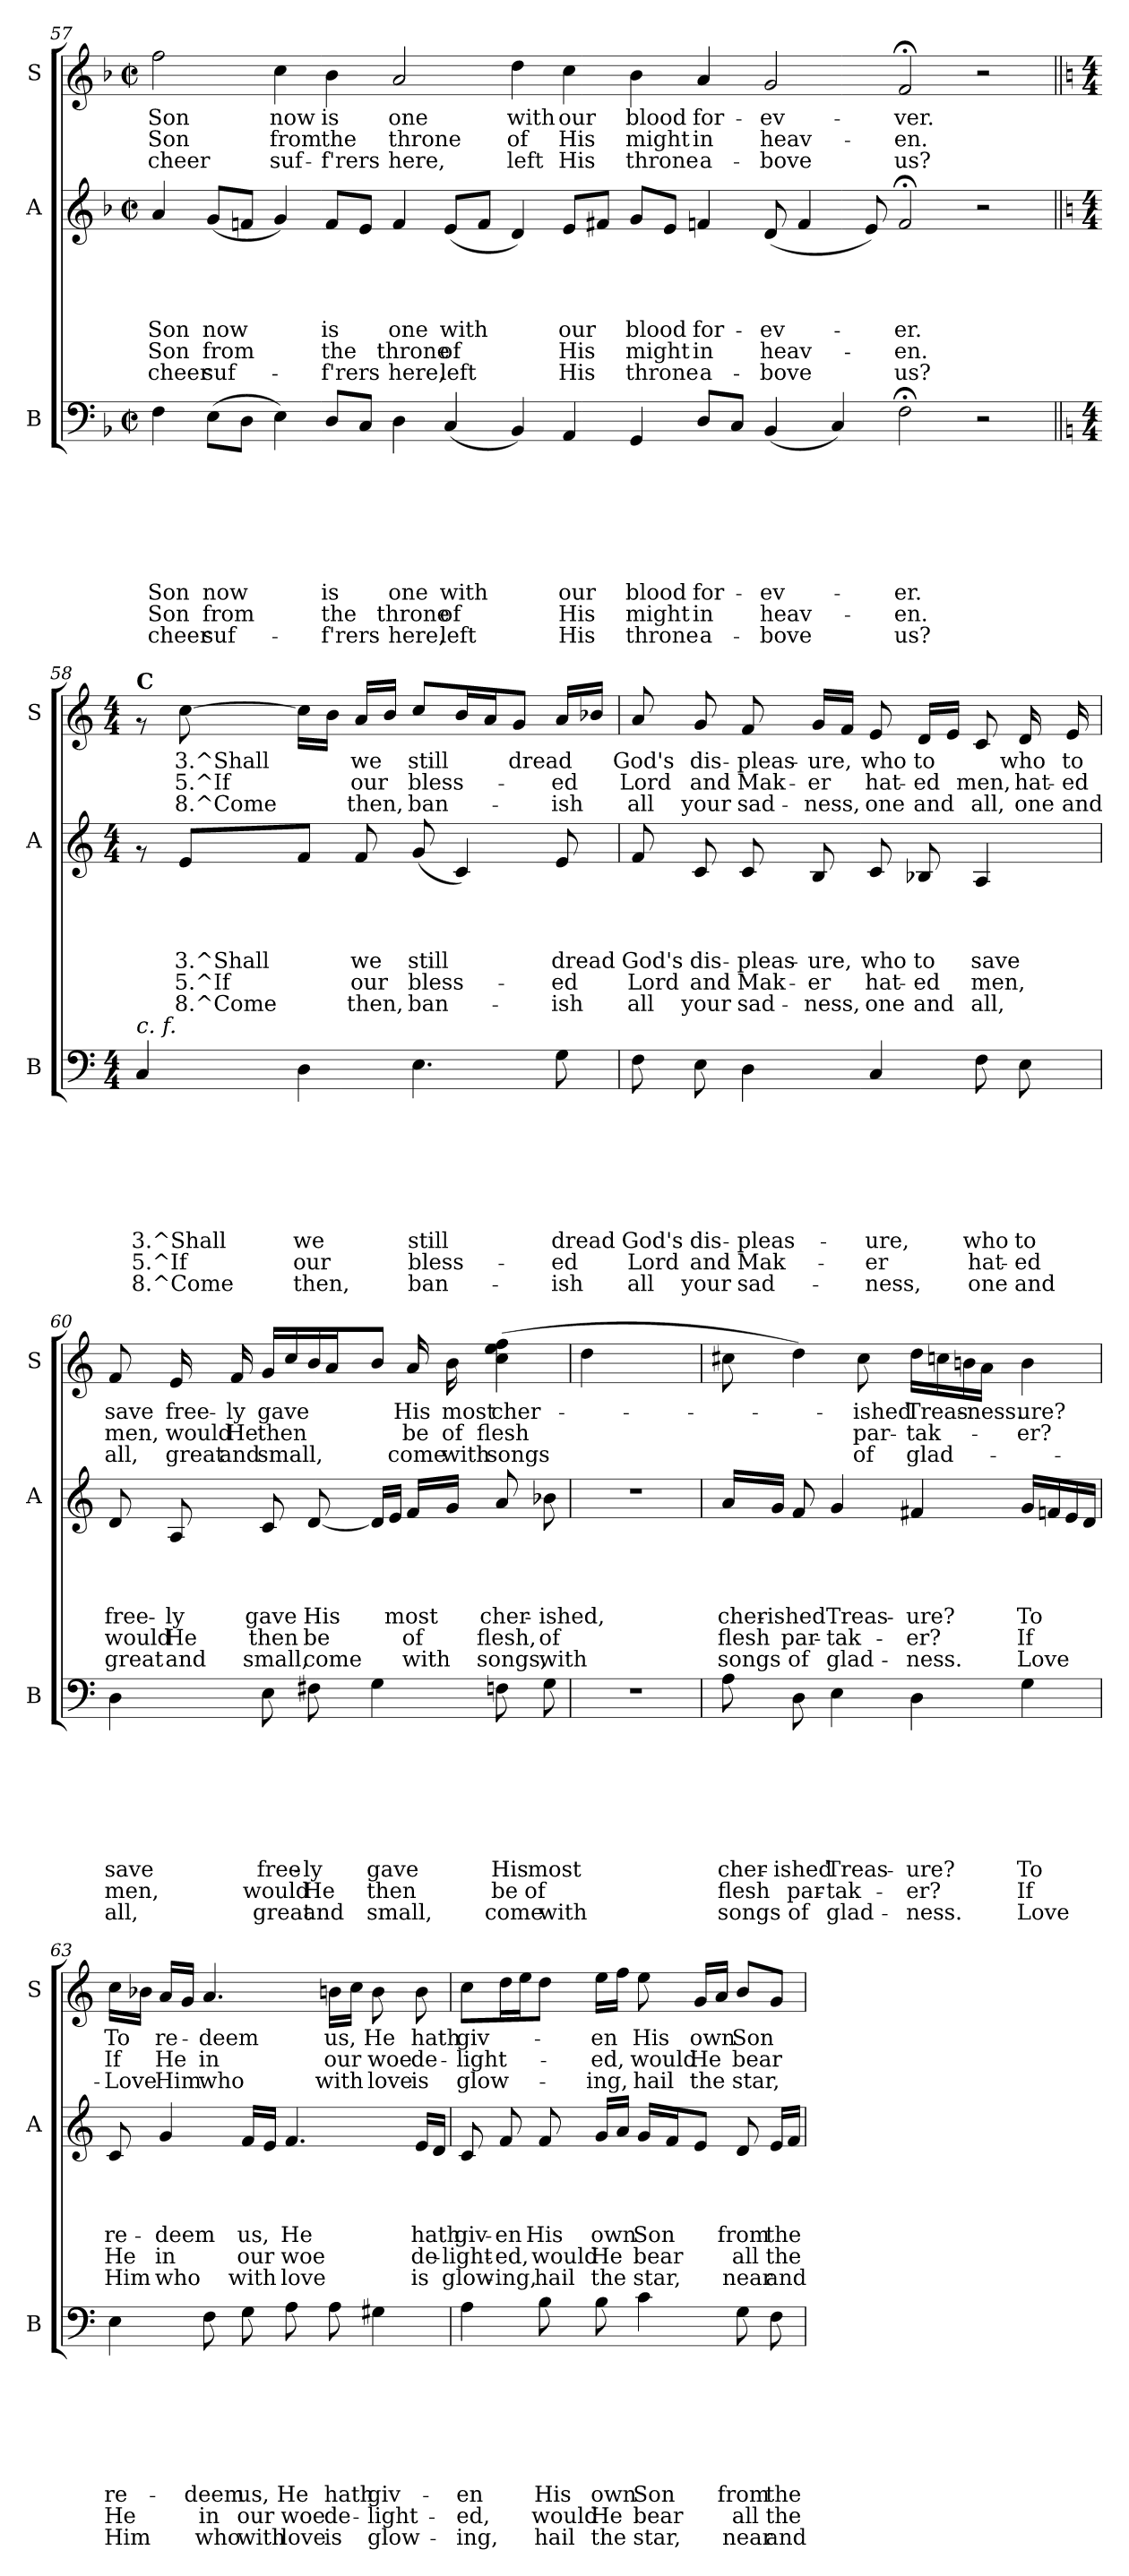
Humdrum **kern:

**kern	**text	**text	**text	**text	**text	**text	**text	**text	**text	**kern	**text	**text	**text	**text	**text	**text	**kern	**text	**text	**text
*part3	*part3	*part3	*part3	*part3	*part3	*part3	*part3	*part3	*part3	*part2	*part2	*part2	*part2	*part2	*part2	*part2	*part1	*part1	*part1	*part1
*staff3	*staff3	*staff3	*staff3	*staff3	*staff3	*staff3	*staff3	*staff3	*staff3	*staff2	*staff2	*staff2	*staff2	*staff2	*staff2	*staff2	*staff1	*staff1	*staff1	*staff1
*I"B	*	*	*	*	*	*	*	*	*	*I"A	*	*	*	*	*	*	*I"S	*	*	*
*I'B	*	*	*	*	*	*	*	*	*	*I'A	*	*	*	*	*	*	*I'S	*	*	*
!!LO:PB:g=z
*clefF4	*	*	*	*	*	*	*	*	*	*clefG2	*	*	*	*	*	*	*clefG2	*	*	*
*k[b-]	*	*	*	*	*	*	*	*	*	*k[b-]	*	*	*	*	*	*	*k[b-]	*	*	*
*F:	*	*	*	*	*	*	*	*	*	*F:	*	*	*	*	*	*	*F:	*	*	*
*M2/2	*	*	*	*	*	*	*	*	*	*M2/2	*	*	*	*	*	*	*M2/2	*	*	*
*met(c|)	*	*	*	*	*	*	*	*	*	*met(c|)	*	*	*	*	*	*	*met(c|)	*	*	*
=57	=57	=57	=57	=57	=57	=57	=57	=57	=57	=57	=57	=57	=57	=57	=57	=57	=57	=57	=57	=57
!	!	!	!	!	!	!	!LO:LY:b:rj	!LO:LY:b:rj	!LO:LY:b:rj	!	!	!	!	!LO:LY:b:rj	!LO:LY:b:rj	!LO:LY:b:rj	!	!LO:LY:b:rj	!LO:LY:b:rj	!LO:LY:b:rj
4F\	.	.	.	.	.	.	Son	Son	cheer	4a/	.	.	.	Son	Son	cheer	2ff\	Son	Son	cheer
!	!	!	!	!	!	!	!LO:LY:b:rj	!LO:LY:b:rj	!LO:LY:b:rj	!	!	!	!	!LO:LY:b:rj	!LO:LY:b:rj	!LO:LY:b:rj	!	!	!	!
(>8E\L	.	.	.	.	.	.	now	from	suf-	(<8g/L	.	.	.	now	from	suf-	.	.	.	.
8D\J	.	.	.	.	.	.	.	.	.	8fn/J	.	.	.	.	.	.	.	.	.	.
!	!	!	!	!	!	!	!	!	!	!	!	!	!	!	!	!	!	!LO:LY:b:rj	!LO:LY:b:rj	!LO:LY:b:rj
4E\)	.	.	.	.	.	.	.	.	.	4g/)	.	.	.	.	.	.	4cc\	now	from	suf-
!	!	!	!	!	!	!	!LO:LY:b:rj	!LO:LY:b:rj	!LO:LY:b:rj	!	!	!	!	!LO:LY:b:rj	!LO:LY:b:rj	!LO:LY:b:rj	!	!LO:LY:b:rj	!LO:LY:b:rj	!LO:LY:b:rj
8D/L	.	.	.	.	.	.	is	the	-f'rers	8f/L	.	.	.	is	the	-f'rers	4b-\	is	the	-f'rers
8C/J	.	.	.	.	.	.	.	.	.	8e/J	.	.	.	.	.	.	.	.	.	.
!	!	!	!	!	!	!	!LO:LY:b:rj	!LO:LY:b:rj	!LO:LY:b:rj	!	!	!	!	!LO:LY:b:rj	!LO:LY:b:rj	!LO:LY:b:rj	!	!LO:LY:b:rj	!LO:LY:b:rj	!LO:LY:b:rj
4D\	.	.	.	.	.	.	one	throne	here,	4f/	.	.	.	one	throne	here,	2a/	one	throne	here,
!	!	!	!	!	!	!	!LO:LY:b:rj	!LO:LY:b:rj	!LO:LY:b:rj	!	!	!	!	!LO:LY:b:rj	!LO:LY:b:rj	!LO:LY:b:rj	!	!	!	!
(<4C/	.	.	.	.	.	.	with	of	left	(<8e/L	.	.	.	with	of	left	.	.	.	.
.	.	.	.	.	.	.	.	.	.	8f/J	.	.	.	.	.	.	.	.	.	.
!	!	!	!	!	!	!	!	!	!	!	!	!	!	!	!	!	!	!LO:LY:b:rj	!LO:LY:b:rj	!LO:LY:b:rj
4BB-/)	.	.	.	.	.	.	.	.	.	4d/)	.	.	.	.	.	.	4dd\	with	of	left
!	!	!	!	!	!	!	!LO:LY:b:rj	!LO:LY:b:rj	!LO:LY:b:rj	!	!	!	!	!LO:LY:b:rj	!LO:LY:b:rj	!LO:LY:b:rj	!	!LO:LY:b:rj	!LO:LY:b:rj	!LO:LY:b:rj
4AA/	.	.	.	.	.	.	our	His	His	8e/L	.	.	.	our	His	His	4cc\	our	His	His
.	.	.	.	.	.	.	.	.	.	8f#X/J	.	.	.	.	.	.	.	.	.	.
!	!	!	!	!	!	!	!LO:LY:b:rj	!LO:LY:b:rj	!LO:LY:b:rj	!	!	!	!	!LO:LY:b:rj	!LO:LY:b:rj	!LO:LY:b:rj	!	!LO:LY:b:rj	!LO:LY:b:rj	!LO:LY:b:rj
4GG/	.	.	.	.	.	.	blood	might	throne	8g/L	.	.	.	blood	might	throne	4b-\	blood	might	throne
.	.	.	.	.	.	.	.	.	.	8e/J	.	.	.	.	.	.	.	.	.	.
!	!	!	!	!	!	!	!LO:LY:b:rj	!LO:LY:b:rj	!LO:LY:b:rj	!	!	!	!	!LO:LY:b:rj	!LO:LY:b:rj	!LO:LY:b:rj	!	!LO:LY:b:rj	!LO:LY:b:rj	!LO:LY:b:rj
8D/L	.	.	.	.	.	.	for-	in	a-	4fn/	.	.	.	for-	in	a-	4a/	for-	in	a-
8C/J	.	.	.	.	.	.	.	.	.	.	.	.	.	.	.	.	.	.	.	.
!	!	!	!	!	!	!	!LO:LY:b:rj	!LO:LY:b:rj	!LO:LY:b:rj	!	!	!	!	!LO:LY:b:rj	!LO:LY:b:rj	!LO:LY:b:rj	!	!LO:LY:b:rj	!LO:LY:b:rj	!LO:LY:b:rj
(<4BB-/	.	.	.	.	.	.	-ev-	heav-	-bove	(<8d/	.	.	.	-ev-	heav-	-bove	2g/	-ev-	heav-	-bove
.	.	.	.	.	.	.	.	.	.	4f/	.	.	.	.	.	.	.	.	.	.
4C/)	.	.	.	.	.	.	.	.	.	.	.	.	.	.	.	.	.	.	.	.
.	.	.	.	.	.	.	.	.	.	8e/)	.	.	.	.	.	.	.	.	.	.
!	!	!	!	!	!	!	!LO:LY:b:rj	!LO:LY:b:rj	!LO:LY:b:rj	!	!	!	!	!LO:LY:b:rj	!LO:LY:b:rj	!LO:LY:b:rj	!	!LO:LY:b:rj	!LO:LY:b:rj	!LO:LY:b:rj
2F;<\	.	.	.	.	.	.	-er.	-en.	us?	2f;</	.	.	.	-er.	-en.	us?	2f;</	-ver.	-en.	us?
2r	.	.	.	.	.	.	.	.	.	2r	.	.	.	.	.	.	2r	.	.	.
!!LO:LB:g=z
=58||	=58||	=58||	=58||	=58||	=58||	=58||	=58||	=58||	=58||	=58||	=58||	=58||	=58||	=58||	=58||	=58||	=58||	=58||	=58||	=58||
*k[]	*	*	*	*	*	*	*	*	*	*k[]	*	*	*	*	*	*	*k[]	*	*	*
*C:	*	*	*	*	*	*	*	*	*	*C:	*	*	*	*	*	*	*C:	*	*	*
*M4/4	*	*	*	*	*	*	*	*	*	*M4/4	*	*	*	*	*	*	*M4/4	*	*	*
!	!	!	!	!	!	!	!	!	!	!	!	!	!	!	!	!	!LO:TX:a:B:t=C	!	!	!
!LO:TX:a:i:t=c. f.	!	!	!	!	!	!	!	!	!	!	!	!	!	!	!	!	!	!	!	!
!	!	!	!	!	!	!	!LO:LY:b:rj	!LO:LY:b:rj	!LO:LY:b:rj	!	!	!	!	!	!	!	!	!	!	!
4C/	.	.	.	.	.	.	3.^Shall	5.^If	8.^Come	8rf	.	.	.	.	.	.	8rf	.	.	.
!	!	!	!	!	!	!	!	!	!	!	!	!	!	!LO:LY:b:rj	!LO:LY:b:rj	!LO:LY:b:rj	!	!LO:LY:b:rj	!LO:LY:b:rj	!LO:LY:b:rj
.	.	.	.	.	.	.	.	.	.	8e/L	.	.	.	3.^Shall	5.^If	8.^Come	[>8cc\	3.^Shall	5.^If	8.^Come
!	!	!	!	!	!	!	!LO:LY:b:rj	!LO:LY:b:rj	!LO:LY:b:rj	!	!	!	!	!	!	!	!	!	!	!
4D\	.	.	.	.	.	.	we	our	then,	8f/J	.	.	.	.	.	.	16cc\LL]	.	.	.
.	.	.	.	.	.	.	.	.	.	.	.	.	.	.	.	.	16b\JJ	.	.	.
!	!	!	!	!	!	!	!	!	!	!	!	!	!	!LO:LY:b:rj	!LO:LY:b:rj	!LO:LY:b:rj	!	!LO:LY:b:rj	!LO:LY:b:rj	!LO:LY:b:rj
.	.	.	.	.	.	.	.	.	.	8f/	.	.	.	we	our	then,	16a/LL	we	our	then,
.	.	.	.	.	.	.	.	.	.	.	.	.	.	.	.	.	16b/JJ	.	.	.
!	!	!	!	!	!	!	!LO:LY:b:rj	!LO:LY:b:rj	!LO:LY:b:rj	!	!	!	!	!LO:LY:b:rj	!LO:LY:b:rj	!LO:LY:b:rj	!	!LO:LY:b:rj	!LO:LY:b:rj	!LO:LY:b:rj
4.E\	.	.	.	.	.	.	still	bless-	ban-	(<8g/	.	.	.	still	bless-	ban-	8cc/L	still	bless-	ban-
.	.	.	.	.	.	.	.	.	.	4c/)	.	.	.	.	.	.	16b/L	.	.	.
.	.	.	.	.	.	.	.	.	.	.	.	.	.	.	.	.	16a/J	.	.	.
!	!	!	!	!	!	!	!	!	!	!	!	!	!	!	!	!	!	!LO:LY:b:rj	!	!
.	.	.	.	.	.	.	.	.	.	.	.	.	.	.	.	.	8g/J	dread	.	.
!	!	!	!	!	!	!	!LO:LY:b:rj	!LO:LY:b:rj	!LO:LY:b:rj	!	!	!	!	!LO:LY:b:rj	!LO:LY:b:rj	!LO:LY:b:rj	!	!	!LO:LY:b:rj	!LO:LY:b:rj
8G\	.	.	.	.	.	.	dread	-ed	-ish	8e/	.	.	.	dread	-ed	-ish	16a/LL	.	-ed	-ish
.	.	.	.	.	.	.	.	.	.	.	.	.	.	.	.	.	16b-X/JJ	.	.	.
=59	=59	=59	=59	=59	=59	=59	=59	=59	=59	=59	=59	=59	=59	=59	=59	=59	=59	=59	=59	=59
!	!	!	!	!	!	!	!LO:LY:b:rj	!LO:LY:b:rj	!LO:LY:b:rj	!	!	!	!	!LO:LY:b:rj	!LO:LY:b:rj	!LO:LY:b:rj	!	!LO:LY:b:rj	!LO:LY:b:rj	!LO:LY:b:rj
8F\	.	.	.	.	.	.	God's	Lord	all	8f/	.	.	.	God's	Lord	all	8a/	God's	Lord	all
!	!	!	!	!	!	!	!LO:LY:b:rj	!LO:LY:b:rj	!LO:LY:b:rj	!	!	!	!	!LO:LY:b:rj	!LO:LY:b:rj	!LO:LY:b:rj	!	!LO:LY:b:rj	!LO:LY:b:rj	!LO:LY:b:rj
8E\	.	.	.	.	.	.	dis-	and	your	8c/	.	.	.	dis-	and	your	8g/	dis-	and	your
!	!	!	!	!	!	!	!LO:LY:b:rj	!LO:LY:b:rj	!LO:LY:b:rj	!	!	!	!	!LO:LY:b:rj	!LO:LY:b:rj	!LO:LY:b:rj	!	!LO:LY:b:rj	!LO:LY:b:rj	!LO:LY:b:rj
4D\	.	.	.	.	.	.	-pleas-	Mak-	sad-	8c/	.	.	.	-pleas-	Mak-	sad-	8f/	-pleas-	Mak-	sad-
!	!	!	!	!	!	!	!	!	!	!	!	!	!	!LO:LY:b:rj	!LO:LY:b:rj	!LO:LY:b:rj	!	!LO:LY:b:rj	!LO:LY:b:rj	!LO:LY:b:rj
.	.	.	.	.	.	.	.	.	.	8B/	.	.	.	-ure,	-er	-ness,	16g/LL	-ure,	-er	-ness,
.	.	.	.	.	.	.	.	.	.	.	.	.	.	.	.	.	16f/JJ	.	.	.
!	!	!	!	!	!	!	!LO:LY:b:rj	!LO:LY:b:rj	!LO:LY:b:rj	!	!	!	!	!LO:LY:b:rj	!LO:LY:b:rj	!LO:LY:b:rj	!	!LO:LY:b:rj	!LO:LY:b:rj	!LO:LY:b:rj
4C/	.	.	.	.	.	.	-ure,	-er	-ness,	8c/	.	.	.	who	hat-	one	8e/	who	hat-	one
!	!	!	!	!	!	!	!	!	!	!	!	!	!	!LO:LY:b:rj	!LO:LY:b:rj	!LO:LY:b:rj	!	!LO:LY:b:rj	!LO:LY:b:rj	!LO:LY:b:rj
.	.	.	.	.	.	.	.	.	.	8B-X/	.	.	.	to	-ed	and	16d/LL	to	-ed	and
.	.	.	.	.	.	.	.	.	.	.	.	.	.	.	.	.	16e/JJ	.	.	.
!	!	!	!	!	!	!	!LO:LY:b:rj	!LO:LY:b:rj	!LO:LY:b:rj	!	!	!	!	!LO:LY:b:rj	!LO:LY:b:rj	!LO:LY:b:rj	!	!	!LO:LY:b:rj	!LO:LY:b:rj
8F\	.	.	.	.	.	.	who	hat-	one	4A/	.	.	.	save	men,	all,	8c/	.	men,	all,
!	!	!	!	!	!	!	!LO:LY:b:rj	!LO:LY:b:rj	!LO:LY:b:rj	!	!	!	!	!	!	!	!	!LO:LY:b:rj	!LO:LY:b:rj	!LO:LY:b:rj
8E\	.	.	.	.	.	.	to	-ed	and	.	.	.	.	.	.	.	16d/	who	hat-	one
!	!	!	!	!	!	!	!	!	!	!	!	!	!	!	!	!	!	!LO:LY:b:rj	!LO:LY:b:rj	!LO:LY:b:rj
.	.	.	.	.	.	.	.	.	.	.	.	.	.	.	.	.	16e/	to	-ed	and
!!LO:LB:g=z
=60	=60	=60	=60	=60	=60	=60	=60	=60	=60	=60	=60	=60	=60	=60	=60	=60	=60	=60	=60	=60
!	!	!	!	!	!	!	!LO:LY:b:rj	!LO:LY:b:rj	!LO:LY:b:rj	!	!	!	!	!LO:LY:b:rj	!LO:LY:b:rj	!LO:LY:b:rj	!	!LO:LY:b:rj	!LO:LY:b:rj	!LO:LY:b:rj
4D\	.	.	.	.	.	.	save	men,	all,	8d/	.	.	.	free-	would	great	8f/	save	men,	all,
!	!	!	!	!	!	!	!	!	!	!	!	!	!	!LO:LY:b:rj	!LO:LY:b:rj	!LO:LY:b:rj	!	!LO:LY:b:rj	!LO:LY:b:rj	!LO:LY:b:rj
.	.	.	.	.	.	.	.	.	.	8A/	.	.	.	-ly	He	and	16e/	free-	would	great
!	!	!	!	!	!	!	!	!	!	!	!	!	!	!	!	!	!	!LO:LY:b:rj	!LO:LY:b:rj	!LO:LY:b:rj
.	.	.	.	.	.	.	.	.	.	.	.	.	.	.	.	.	16f/	-ly	He	and
!	!	!	!	!	!	!	!LO:LY:b:rj	!LO:LY:b:rj	!LO:LY:b:rj	!	!	!	!	!LO:LY:b:rj	!LO:LY:b:rj	!LO:LY:b:rj	!	!LO:LY:b:rj	!LO:LY:b:rj	!LO:LY:b:rj
8E\	.	.	.	.	.	.	free-	would	great	8c/	.	.	.	gave	then	small,	16g/LL	gave	then	small,
.	.	.	.	.	.	.	.	.	.	.	.	.	.	.	.	.	16cc/	.	.	.
!	!	!	!	!	!	!	!LO:LY:b:rj	!LO:LY:b:rj	!LO:LY:b:rj	!	!	!	!	!LO:LY:b:rj	!LO:LY:b:rj	!LO:LY:b:rj	!	!	!	!
8F#X\	.	.	.	.	.	.	-ly	He	and	[<8d/	.	.	.	His	be	come	16b/	.	.	.
.	.	.	.	.	.	.	.	.	.	.	.	.	.	.	.	.	16a/J	.	.	.
!	!	!	!	!	!	!	!LO:LY:b:rj	!LO:LY:b:rj	!LO:LY:b:rj	!	!	!	!	!	!	!	!	!	!	!
4G\	.	.	.	.	.	.	gave	then	small,	16d/LL]	.	.	.	.	.	.	8b/J	.	.	.
!	!	!	!	!	!	!	!	!	!	!	!	!	!	!LO:LY:b:rj	!	!	!	!	!	!
.	.	.	.	.	.	.	.	.	.	16e/JJ	.	.	.	most	.	.	.	.	.	.
!	!	!	!	!	!	!	!	!	!	!	!	!	!	!	!LO:LY:b:rj	!LO:LY:b:rj	!	!LO:LY:b:rj	!LO:LY:b:rj	!LO:LY:b:rj
.	.	.	.	.	.	.	.	.	.	16f/LL	.	.	.	.	of	with	16a/	His	be	come
!	!	!	!	!	!	!	!	!	!	!	!	!	!	!	!	!	!	!LO:LY:b:rj	!LO:LY:b:rj	!LO:LY:b:rj
.	.	.	.	.	.	.	.	.	.	16g/JJ	.	.	.	.	.	.	16b\	most	of	with
!	!	!	!	!	!	!	!LO:LY:b:rj	!LO:LY:b:rj	!LO:LY:b:rj	!	!	!	!	!LO:LY:b:rj	!LO:LY:b:rj	!LO:LY:b:rj	!	!LO:LY:b:rj	!LO:LY:b:rj	!LO:LY:b:rj
8Fn\	.	.	.	.	.	.	His	be	come	8a/	.	.	.	cher-	flesh,	songs,	(>4cc\ 4ee\ 4ff\	cher-	flesh	songs
!	!	!	!	!	!	!	!LO:LY:b:rj	!LO:LY:b:rj	!LO:LY:b:rj	!	!	!	!	!LO:LY:b:rj	!LO:LY:b:rj	!LO:LY:b:rj	!	!	!	!
8G\	.	.	.	.	.	.	most	of	with	8b-X\	.	.	.	-ished,	of	with	.	.	.	.
=61	=61	=61	=61	=61	=61	=61	=61	=61	=61	=61	=61	=61	=61	=61	=61	=61	=61	=61	=61	=61
1r	.	.	.	.	.	.	.	.	.	1r	.	.	.	.	.	.	4dd\	.	.	.
.	.	.	.	.	.	.	.	.	.	.	.	.	.	.	.	.	2.ryy	.	.	.
=62	=62	=62	=62	=62	=62	=62	=62	=62	=62	=62	=62	=62	=62	=62	=62	=62	=62	=62	=62	=62
!	!	!	!	!	!	!	!LO:LY:b:rj	!LO:LY:b:rj	!LO:LY:b:rj	!	!	!	!	!LO:LY:b:rj	!LO:LY:b:rj	!LO:LY:b:rj	!	!	!	!
8A\	.	.	.	.	.	.	cher-	flesh	songs	16a/LL	.	.	.	cher-	flesh	songs	8cc#X\	.	.	.
!	!	!	!	!	!	!	!	!	!	!	!	!	!	!LO:LY:b:rj	!	!	!	!	!	!
.	.	.	.	.	.	.	.	.	.	16g/JJ	.	.	.	-ished	.	.	.	.	.	.
!	!	!	!	!	!	!	!LO:LY:b:rj	!LO:LY:b:rj	!LO:LY:b:rj	!	!	!	!	!	!LO:LY:b:rj	!LO:LY:b:rj	!	!	!	!
8D\	.	.	.	.	.	.	-ished	par-	of	8f/	.	.	.	.	par-	of	4dd\)	.	.	.
!	!	!	!	!	!	!	!LO:LY:b:rj	!LO:LY:b:rj	!LO:LY:b:rj	!	!	!	!	!LO:LY:b:rj	!LO:LY:b:rj	!LO:LY:b:rj	!	!	!	!
4E\	.	.	.	.	.	.	Treas-	-tak-	glad-	4g/	.	.	.	Treas-	-tak-	glad-	.	.	.	.
!	!	!	!	!	!	!	!	!	!	!	!	!	!	!	!	!	!	!LO:LY:b:rj	!LO:LY:b:rj	!LO:LY:b:rj
.	.	.	.	.	.	.	.	.	.	.	.	.	.	.	.	.	8cc#\	-ished	par-	of
!	!	!	!	!	!	!	!LO:LY:b:rj	!LO:LY:b:rj	!LO:LY:b:rj	!	!	!	!	!LO:LY:b:rj	!LO:LY:b:rj	!LO:LY:b:rj	!	!LO:LY:b:rj	!LO:LY:b:rj	!LO:LY:b:rj
4D\	.	.	.	.	.	.	-ure?	-er?	-ness.	4f#X/	.	.	.	-ure?	-er?	-ness.	16dd\LL	Treas-	-tak-	glad-
.	.	.	.	.	.	.	.	.	.	.	.	.	.	.	.	.	16ccn\	.	.	.
.	.	.	.	.	.	.	.	.	.	.	.	.	.	.	.	.	16bn\	.	.	.
!	!	!	!	!	!	!	!	!	!	!	!	!	!	!	!	!	!	!LO:LY:b:rj	!	!
.	.	.	.	.	.	.	.	.	.	.	.	.	.	.	.	.	16a\JJ	-ness.	.	.
!	!	!	!	!	!	!	!LO:LY:b:rj	!LO:LY:b:rj	!LO:LY:b:rj	!	!	!	!	!LO:LY:b:rj	!LO:LY:b:rj	!LO:LY:b:rj	!	!LO:LY:b:rj	!LO:LY:b:rj	!
4G\	.	.	.	.	.	.	To	If	Love	16g/LL	.	.	.	To	If	Love	4b\	ure?	-er?	.
.	.	.	.	.	.	.	.	.	.	16fn/	.	.	.	.	.	.	.	.	.	.
.	.	.	.	.	.	.	.	.	.	16e/	.	.	.	.	.	.	.	.	.	.
.	.	.	.	.	.	.	.	.	.	16d/JJ	.	.	.	.	.	.	.	.	.	.
!!LO:PB:g=z
=63	=63	=63	=63	=63	=63	=63	=63	=63	=63	=63	=63	=63	=63	=63	=63	=63	=63	=63	=63	=63
!	!	!	!	!	!	!	!LO:LY:b:rj	!LO:LY:b:rj	!LO:LY:b:rj	!	!	!	!	!LO:LY:b:rj	!LO:LY:b:rj	!LO:LY:b:rj	!	!LO:LY:b:rj	!LO:LY:b:rj	!LO:LY:b:rj
4E\	.	.	.	.	.	.	re-	He	Him	8c/	.	.	.	re-	He	Him	16cc\LL	To	If	-Love
.	.	.	.	.	.	.	.	.	.	.	.	.	.	.	.	.	16b-X\JJ	.	.	.
!	!	!	!	!	!	!	!	!	!	!	!	!	!	!LO:LY:b:rj	!LO:LY:b:rj	!LO:LY:b:rj	!	!LO:LY:b:rj	!LO:LY:b:rj	!LO:LY:b:rj
.	.	.	.	.	.	.	.	.	.	4g/	.	.	.	-deem	in	who	16a/LL	re-	He	Him
.	.	.	.	.	.	.	.	.	.	.	.	.	.	.	.	.	16g/JJ	.	.	.
!	!	!	!	!	!	!	!LO:LY:b:rj	!LO:LY:b:rj	!LO:LY:b:rj	!	!	!	!	!	!	!	!	!LO:LY:b:rj	!LO:LY:b:rj	!LO:LY:b:rj
8F\	.	.	.	.	.	.	-deem	in	who	.	.	.	.	.	.	.	4.a/	-deem	in	who
!	!	!	!	!	!	!	!LO:LY:b:rj	!LO:LY:b:rj	!LO:LY:b:rj	!	!	!	!	!LO:LY:b:rj	!LO:LY:b:rj	!LO:LY:b:rj	!	!	!	!
8G\	.	.	.	.	.	.	us,	our	with	16f/LL	.	.	.	us,	our	with	.	.	.	.
.	.	.	.	.	.	.	.	.	.	16e/JJ	.	.	.	.	.	.	.	.	.	.
!	!	!	!	!	!	!	!LO:LY:b:rj	!LO:LY:b:rj	!LO:LY:b:rj	!	!	!	!	!LO:LY:b:rj	!LO:LY:b:rj	!LO:LY:b:rj	!	!	!	!
8A\	.	.	.	.	.	.	He	woe	love	4.f/	.	.	.	He	woe	love	.	.	.	.
!	!	!	!	!	!	!	!LO:LY:b:rj	!LO:LY:b:rj	!LO:LY:b:rj	!	!	!	!	!	!	!	!	!LO:LY:b:rj	!LO:LY:b:rj	!LO:LY:b:rj
8A\	.	.	.	.	.	.	hath	de-	is	.	.	.	.	.	.	.	16bn\LL	us,	our	with
.	.	.	.	.	.	.	.	.	.	.	.	.	.	.	.	.	16cc\JJ	.	.	.
!	!	!	!	!	!	!	!LO:LY:b:rj	!LO:LY:b:rj	!LO:LY:b:rj	!	!	!	!	!	!	!	!	!LO:LY:b:rj	!LO:LY:b:rj	!LO:LY:b:rj
4G#X\	.	.	.	.	.	.	giv-	-light-	glow-	.	.	.	.	.	.	.	8b\	He	woe	love
!	!	!	!	!	!	!	!	!	!	!	!	!	!	!LO:LY:b:rj	!LO:LY:b:rj	!LO:LY:b:rj	!	!LO:LY:b:rj	!LO:LY:b:rj	!LO:LY:b:rj
.	.	.	.	.	.	.	.	.	.	16e/LL	.	.	.	hath	de-	is	8b\	hath	de-	is
.	.	.	.	.	.	.	.	.	.	16d/JJ	.	.	.	.	.	.	.	.	.	.
=64	=64	=64	=64	=64	=64	=64	=64	=64	=64	=64	=64	=64	=64	=64	=64	=64	=64	=64	=64	=64
!	!	!	!	!	!	!	!LO:LY:b:rj	!LO:LY:b:rj	!LO:LY:b:rj	!	!	!	!	!LO:LY:b:rj	!LO:LY:b:rj	!LO:LY:b:rj	!	!LO:LY:b:rj	!LO:LY:b:rj	!LO:LY:b:rj
4A\	.	.	.	.	.	.	-en	-ed,	-ing,	8c/	.	.	.	giv-	-light-	glow-	8cc\L	giv-	-light-	glow-
!	!	!	!	!	!	!	!	!	!	!	!	!	!	!LO:LY:b:rj	!LO:LY:b:rj	!LO:LY:b:rj	!	!	!	!
.	.	.	.	.	.	.	.	.	.	8f/	.	.	.	-en	-ed,	-ing,	16dd\L	.	.	.
.	.	.	.	.	.	.	.	.	.	.	.	.	.	.	.	.	16ee\J	.	.	.
!	!	!	!	!	!	!	!LO:LY:b:rj	!LO:LY:b:rj	!LO:LY:b:rj	!	!	!	!	!LO:LY:b:rj	!LO:LY:b:rj	!LO:LY:b:rj	!	!	!	!
8B\	.	.	.	.	.	.	His	would	hail	8f/	.	.	.	His	would	hail	8dd\J	.	.	.
!	!	!	!	!	!	!	!LO:LY:b:rj	!LO:LY:b:rj	!LO:LY:b:rj	!	!	!	!	!LO:LY:b:rj	!LO:LY:b:rj	!LO:LY:b:rj	!	!LO:LY:b:rj	!LO:LY:b:rj	!LO:LY:b:rj
8B\	.	.	.	.	.	.	own	He	the	16g/LL	.	.	.	own	He	the	16ee\LL	-en	-ed,	-ing,
.	.	.	.	.	.	.	.	.	.	16a/JJ	.	.	.	.	.	.	16ff\JJ	.	.	.
!	!	!	!	!	!	!	!LO:LY:b:rj	!LO:LY:b:rj	!LO:LY:b:rj	!	!	!	!	!LO:LY:b:rj	!LO:LY:b:rj	!LO:LY:b:rj	!	!LO:LY:b:rj	!LO:LY:b:rj	!LO:LY:b:rj
4c\	.	.	.	.	.	.	Son	bear	star,	16g/LL	.	.	.	Son	bear	star,	8ee\	His	would	hail
.	.	.	.	.	.	.	.	.	.	16f/J	.	.	.	.	.	.	.	.	.	.
!	!	!	!	!	!	!	!	!	!	!	!	!	!	!	!	!	!	!LO:LY:b:rj	!LO:LY:b:rj	!LO:LY:b:rj
.	.	.	.	.	.	.	.	.	.	8e/J	.	.	.	.	.	.	16g/LL	own	He	the
.	.	.	.	.	.	.	.	.	.	.	.	.	.	.	.	.	16a/JJ	.	.	.
!	!	!	!	!	!	!	!LO:LY:b:rj	!LO:LY:b:rj	!LO:LY:b:rj	!	!	!	!	!LO:LY:b:rj	!LO:LY:b:rj	!LO:LY:b:rj	!	!LO:LY:b:rj	!LO:LY:b:rj	!LO:LY:b:rj
8G\	.	.	.	.	.	.	from	all	near	8d/	.	.	.	from	all	near	8b/L	Son	bear	star,
!	!	!	!	!	!	!	!LO:LY:b:rj	!LO:LY:b:rj	!LO:LY:b:rj	!	!	!	!	!LO:LY:b:rj	!LO:LY:b:rj	!LO:LY:b:rj	!	!	!	!
8F\	.	.	.	.	.	.	the	the	and	16e/LL	.	.	.	the	the	and	8g/J	.	.	.
.	.	.	.	.	.	.	.	.	.	16f/JJ	.	.	.	.	.	.	.	.	.	.
=	=	=	=	=	=	=	=	=	=	=	=	=	=	=	=	=	=	=	=	=
*-	*-	*-	*-	*-	*-	*-	*-	*-	*-	*-	*-	*-	*-	*-	*-	*-	*-	*-	*-	*-
